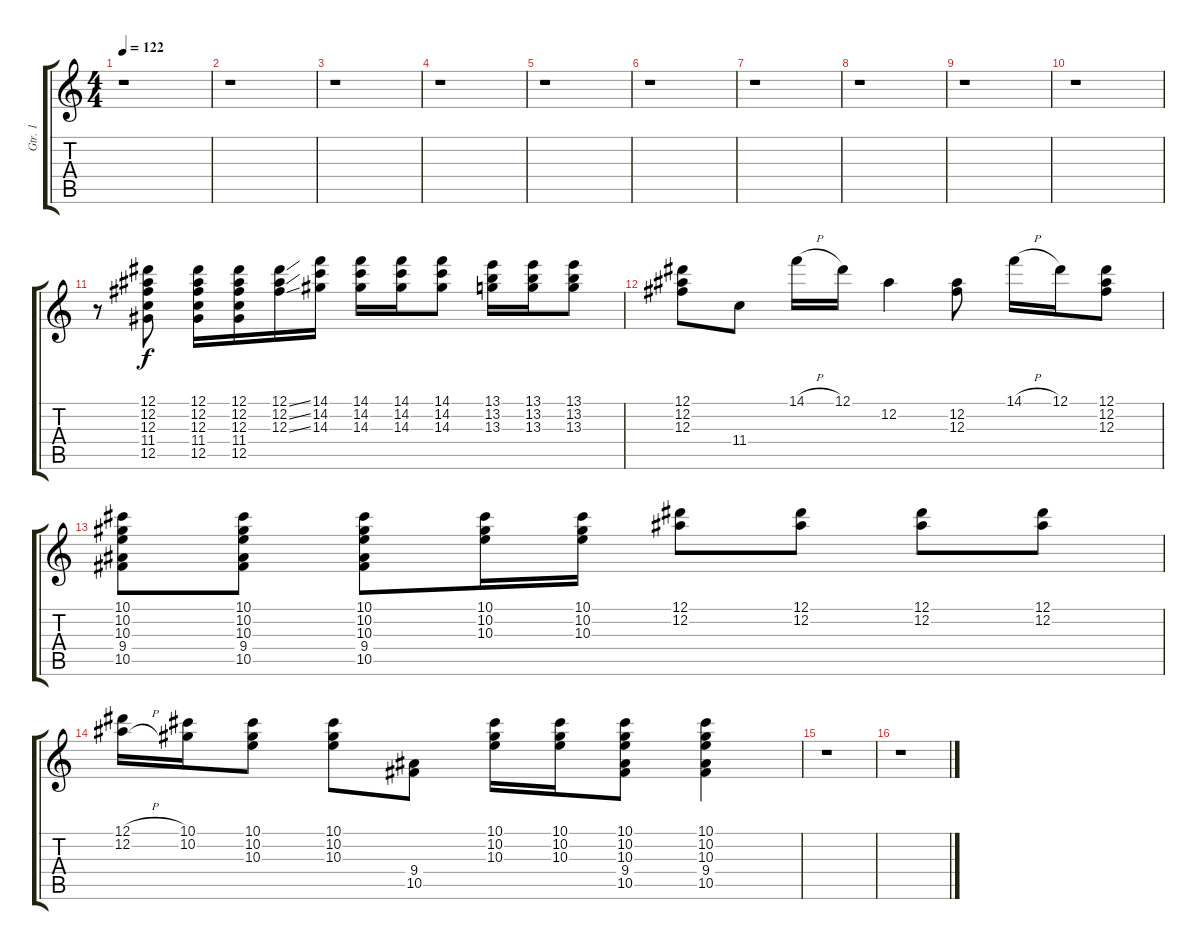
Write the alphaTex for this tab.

\track ("Gtr. 1" "Gtr. 1") {instrument electricguitarclean}
\staff {score tabs}
\tuning (Eb4 Bb3 Gb3 Db3 Ab2 Eb2) {hide}
\ts (4 4)
\tempo 122
\clef g2
\ks c
r.1{dy f} |
r.1 |
r.1 |
r.1 |
r.1 |
r.1 |
r.1 |
r.1 |
r.1 |
r.1 |
r.8 (12.1 12.2 12.3 11.4 12.5).8 (12.1 12.2 12.3 11.4 12.5).16 (12.1 12.2 12.3 11.4 12.5).16 (12.1{ss} 12.2{ss} 12.3{ss}).16 (14.1 14.2 14.3).16 (14.1 14.2 14.3).16 (14.1 14.2 14.3).16 (14.1 14.2 14.3).8 (13.1 13.2 13.3).16 (13.1 13.2 13.3).16 (13.1 13.2 13.3).8 |
(12.1 12.2 12.3).8 11.4.8 14.1{h}.16 12.1.16 12.2.4 (12.2 12.3).8 14.1{h}.16 12.1.16 (12.1 12.2 12.3).8 |
(10.1 10.2 10.3 9.4 10.5).8 (10.1 10.2 10.3 9.4 10.5).8 (10.1 10.2 10.3 9.4 10.5).8 (10.1 10.2 10.3).16 (10.1 10.2 10.3).16 (12.1 12.2).8 (12.1 12.2).8 (12.1 12.2).8 (12.1 12.2).8 |
(12.1{h} 12.2{h}).16 (10.1 10.2).16 (10.1 10.2 10.3).8 (10.1 10.2 10.3).8 (9.4 10.5).8 (10.1 10.2 10.3).16 (10.1 10.2 10.3).16 (10.1 10.2 10.3 9.4 10.5).8 (10.1 10.2 10.3 9.4 10.5).4 |
r.1 |
r.1
